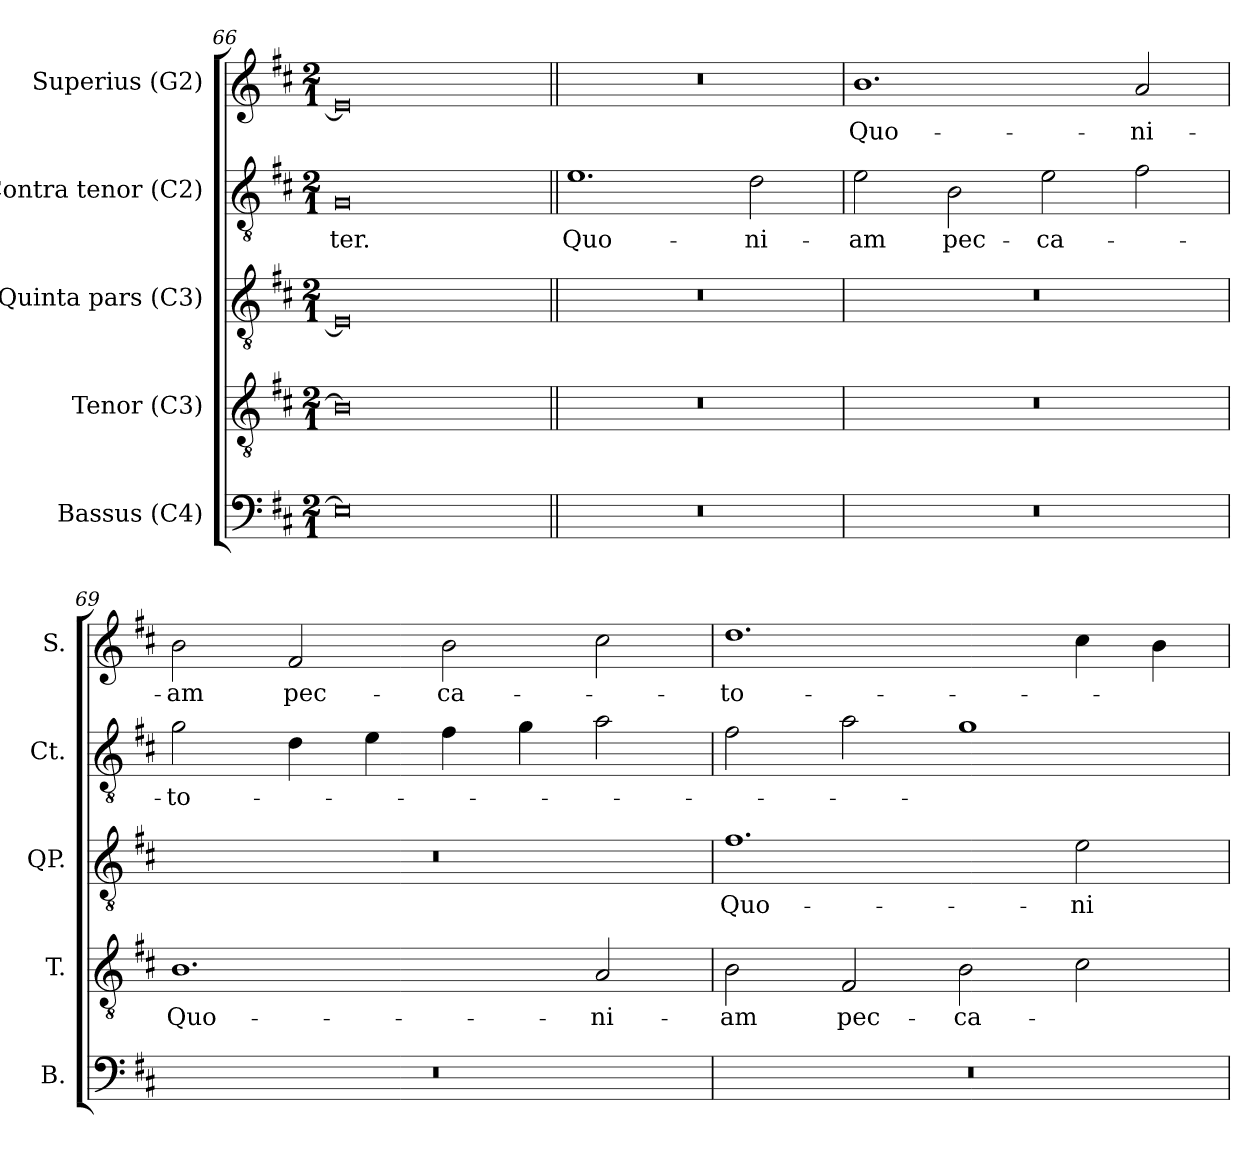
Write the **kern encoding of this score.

**kern	**kern	**text	**kern	**text	**kern	**text	**kern	**text
*part5	*part4	*part4	*part3	*part3	*part2	*part2	*part1	*part1
*staff5	*staff4	*staff4	*staff3	*staff3	*staff2	*staff2	*staff1	*staff1
*I"Bassus (C4)	*I"Tenor (C3)	*	*I"Quinta pars (C3)	*	*I"Contra tenor (C2)	*	*I"Superius (G2)	*
*I'B.	*I'T.	*	*I'QP.	*	*I'Ct.	*	*I'S.	*
*clefF4	*clefGv2	*	*clefGv2	*	*clefGv2	*	*clefG2	*
*	*ITrd7c12	*	*ITrd7c12	*	*	*	*	*
*k[f#c#]	*k[f#c#]	*	*k[f#c#]	*	*k[f#c#]	*	*k[f#c#]	*
*D:	*D:	*	*D:	*	*D:	*	*D:	*
*M2/1	*M2/1	*	*M2/1	*	*M2/1	*	*M2/1	*
=66	=66	=66	=66	=66	=66	=66	=66	=66
!	!	!	!	!	!	!LO:LY:b:color=#000000	!	!
0Ei]	0BBi]	.	0EEi]	.	0Gi	-ter.	0ei]	.
!!LO:LB:g=z
=67||	=67||	=67||	=67||	=67||	=67||	=67||	=67||	=67||
!LO:N:vis=1	!LO:N:vis=1	!	!LO:N:vis=1	!	!	!	!	!
!	!	!	!	!	!	!LO:LY:b:color=#000000	!LO:N:vis=1	!
0r	0r	.	0r	.	1.ei	Quo-	0r	.
!	!	!	!	!	!	!LO:LY:b:color=#000000	!	!
.	.	.	.	.	2di\	-ni-	.	.
=68	=68	=68	=68	=68	=68	=68	=68	=68
!LO:N:vis=1	!LO:N:vis=1	!	!LO:N:vis=1	!	!	!	!	!
!	!	!	!	!	!	!LO:LY:b:color=#000000	!	!
!	!	!	!	!	!	!	!	!LO:LY:b:color=#000000
0r	0r	.	0r	.	2ei\	-am	1.bi	Quo-
!	!	!	!	!	!	!LO:LY:b:color=#000000	!	!
.	.	.	.	.	2Bi\	pec-	.	.
!	!	!	!	!	!	!LO:LY:b:color=#000000	!	!
.	.	.	.	.	2ei\	-ca-	.	.
!	!	!	!	!	!	!	!	!LO:LY:b:color=#000000
.	.	.	.	.	2f#i\	.	2ai/	-ni-
=69	=69	=69	=69	=69	=69	=69	=69	=69
!LO:N:vis=1	!	!	!	!	!	!	!	!
!	!	!LO:LY:b:color=#000000	!LO:N:vis=1	!	!	!	!	!
!	!	!	!	!	!	!LO:LY:b:color=#000000	!	!
!	!	!	!	!	!	!	!	!LO:LY:b:color=#000000
0r	1.BBi	Quo-	0r	.	2gi\	-to-	2bi\	-am
!	!	!	!	!	!	!	!	!LO:LY:b:color=#000000
.	.	.	.	.	4di\	.	2f#i/	pec-
.	.	.	.	.	4ei\	.	.	.
!	!	!	!	!	!	!	!	!LO:LY:b:color=#000000
.	.	.	.	.	4f#i\	.	2bi\	-ca-
.	.	.	.	.	4gi\	.	.	.
!	!	!LO:LY:b:color=#000000	!	!	!	!	!	!
.	2AAi/	-ni-	.	.	2ai\	.	2cc#i\	.
=70	=70	=70	=70	=70	=70	=70	=70	=70
!LO:N:vis=1	!	!	!	!	!	!	!	!
!	!	!LO:LY:b:color=#000000	!	!	!	!	!	!
!	!	!	!	!LO:LY:b:color=#000000	!	!	!	!
!	!	!	!	!	!	!	!	!LO:LY:b:color=#000000
0r	2BBi\	-am	1.F#i	Quo-	2f#i\	.	1.ddi	-to-
!	!	!LO:LY:b:color=#000000	!	!	!	!	!	!
.	2FF#i/	pec-	.	.	2ai\	.	.	.
!	!	!LO:LY:b:color=#000000	!	!	!	!	!	!
.	2BBi\	-ca-	.	.	1gi	.	.	.
!	!	!	!	!LO:LY:b:color=#000000	!	!	!	!
.	2C#i\	.	2Ei\	-ni-	.	.	4cc#i\	.
.	.	.	.	.	.	.	4bi\	.
=	=	=	=	=	=	=	=	=
*-	*-	*-	*-	*-	*-	*-	*-	*-
